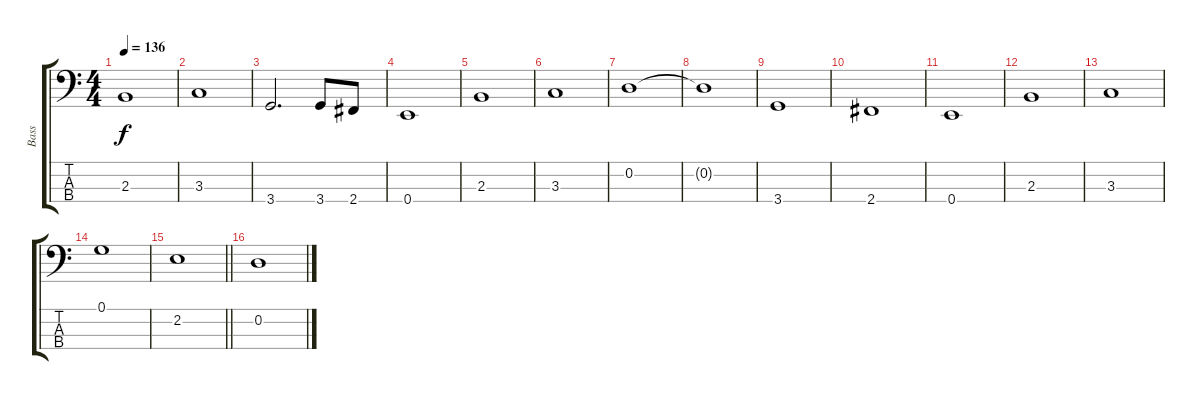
\track ("Bass" "Bass") {instrument electricbassfinger}
\staff {score tabs}
\tuning (G2 D2 A1 E1) {hide}
\ts (4 4)
\tempo 136
\clef f4
\ks c
2.3.1{dy f} |
3.3.1 |
3.4.2{d} 3.4.8 2.4.8 |
0.4.1 |
2.3.1 |
3.3.1 |
0.2.1 |
0.2{t}.1 |
3.4.1 |
2.4.1 |
0.4.1 |
2.3.1 |
3.3.1 |
0.1.1 |
\barLineRight lightlight
2.2.1 |
0.2.1
